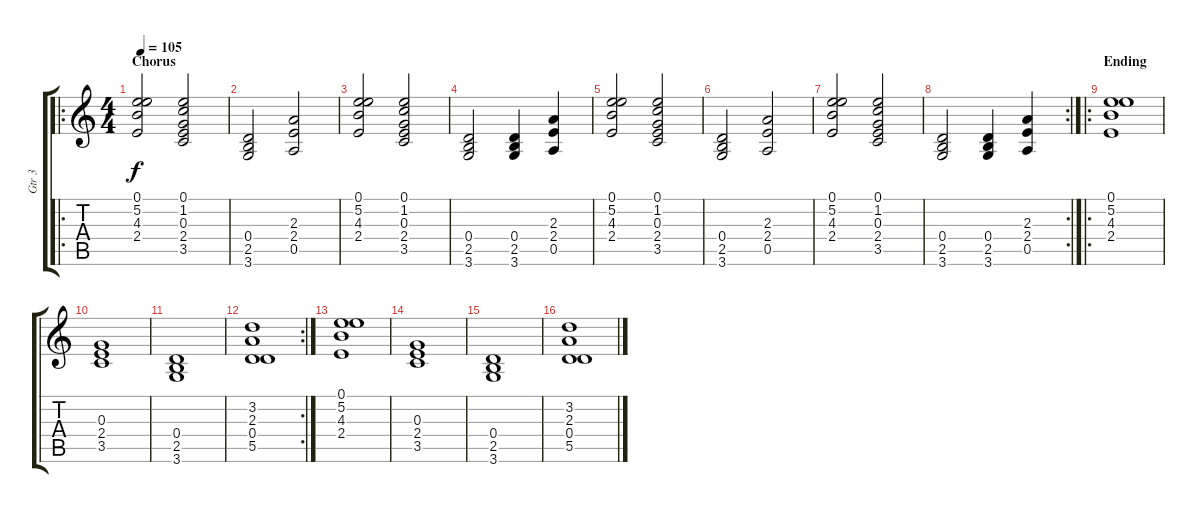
\track ("Gtr 3" "Gtr 3") {instrument distortionguitar}
\staff {score tabs}
\tuning (E4 B3 G3 D3 A2 E2) {hide}
\ro
\ts (4 4)
\section ("" "Chorus")
\tempo 105
\clef g2
\ks c
(0.1 5.2 4.3 2.4).2{dy f} (0.1 1.2 0.3 2.4 3.5).2 |
(0.4 2.5 3.6).2 (2.3 2.4 0.5).2 |
(0.1 5.2 4.3 2.4).2 (0.1 1.2 0.3 2.4 3.5).2 |
(0.4 2.5 3.6).2 (0.4 2.5 3.6).4 (2.3 2.4 0.5).4 |
(0.1 5.2 4.3 2.4).2 (0.1 1.2 0.3 2.4 3.5).2 |
(0.4 2.5 3.6).2 (2.3 2.4 0.5).2 |
(0.1 5.2 4.3 2.4).2 (0.1 1.2 0.3 2.4 3.5).2 |
\rc 2
(0.4 2.5 3.6).2 (0.4 2.5 3.6).4 (2.3 2.4 0.5).4 |
\ro
\section ("" "Ending")
(0.1 5.2 4.3 2.4).1 |
(0.3 2.4 3.5).1 |
(0.4 2.5 3.6).1 |
\rc 2
(3.2 2.3 0.4 5.5).1 |
(0.1 5.2 4.3 2.4).1 |
(0.3 2.4 3.5).1 |
(0.4 2.5 3.6).1 |
(3.2 2.3 0.4 5.5).1
